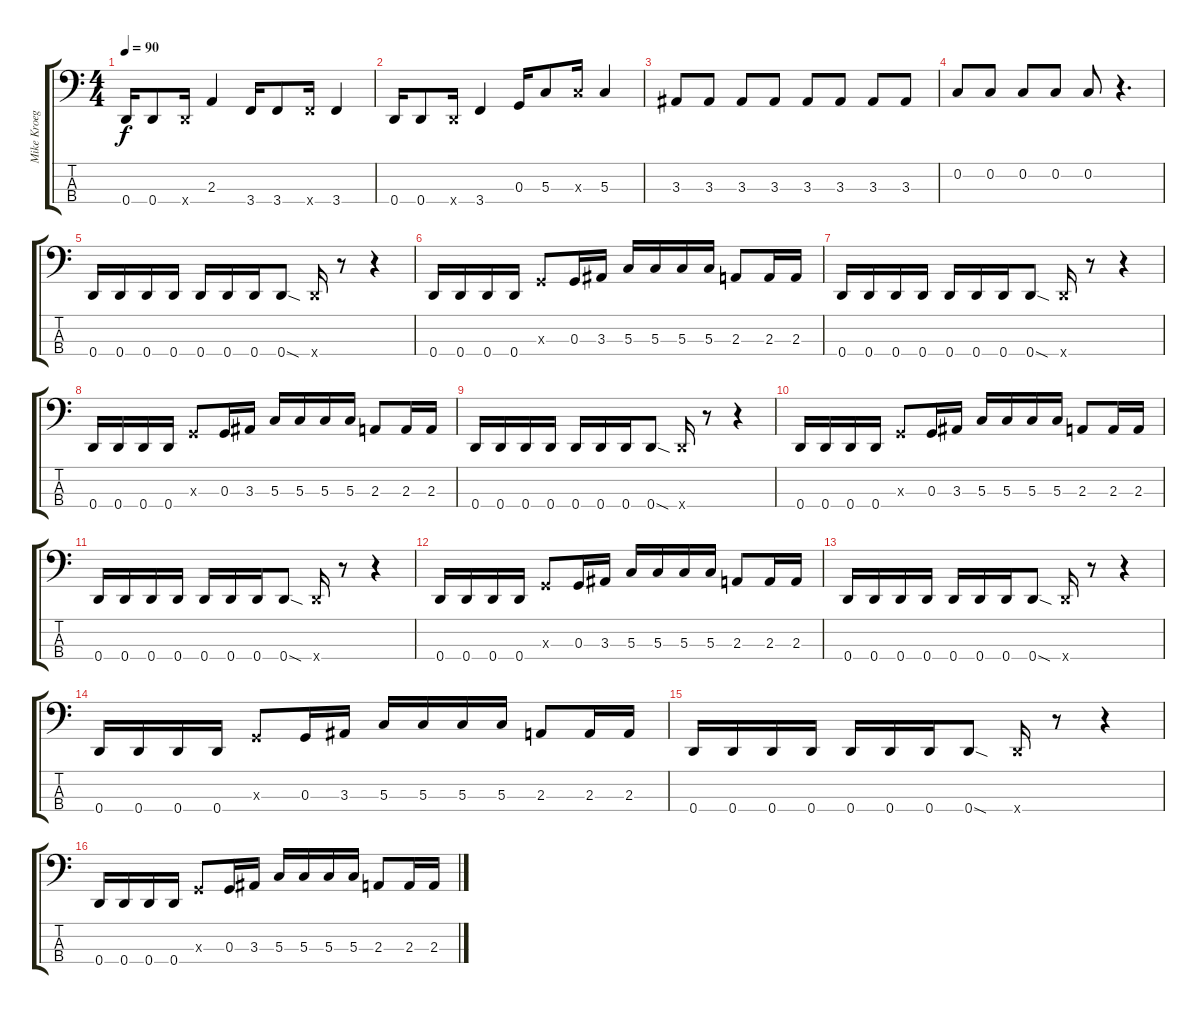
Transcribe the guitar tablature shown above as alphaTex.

\track ("Mike Kroeger (Bass)" "Mike Kroeg") {instrument electricbassfinger}
\staff {score tabs}
\tuning (F2 C2 G1 D1) {hide}
\ts (4 4)
\tempo 90
\clef f4
\ks c
0.4.16{dy f} 0.4.8 0.4{x}.16 2.3.4 3.4.16 3.4.8 3.4{x}.16 3.4.4 |
0.4.16 0.4.8 0.4{x}.16 3.4.4 0.3.16 5.3.8 5.3{x}.16 5.3.4 |
3.3.8 3.3.8 3.3.8 3.3.8 3.3.8 3.3.8 3.3.8 3.3.8 |
0.2.8 0.2.8 0.2.8 0.2.8 0.2.8 r.4{d} |
0.4.16 0.4.16 0.4.16 0.4.16 0.4.16 0.4.16 0.4.16 0.4{sod}.8 0.4{x}.16 r.8 r.4 |
0.4.16 0.4.16 0.4.16 0.4.16 0.3{x}.8 0.3.16 3.3.16 5.3.16 5.3.16 5.3.16 5.3.16 2.3.8 2.3.16 2.3.16 |
0.4.16 0.4.16 0.4.16 0.4.16 0.4.16 0.4.16 0.4.16 0.4{sod}.8 0.4{x}.16 r.8 r.4 |
0.4.16 0.4.16 0.4.16 0.4.16 0.3{x}.8 0.3.16 3.3.16 5.3.16 5.3.16 5.3.16 5.3.16 2.3.8 2.3.16 2.3.16 |
0.4.16 0.4.16 0.4.16 0.4.16 0.4.16 0.4.16 0.4.16 0.4{sod}.8 0.4{x}.16 r.8 r.4 |
0.4.16 0.4.16 0.4.16 0.4.16 0.3{x}.8 0.3.16 3.3.16 5.3.16 5.3.16 5.3.16 5.3.16 2.3.8 2.3.16 2.3.16 |
0.4.16 0.4.16 0.4.16 0.4.16 0.4.16 0.4.16 0.4.16 0.4{sod}.8 0.4{x}.16 r.8 r.4 |
0.4.16 0.4.16 0.4.16 0.4.16 0.3{x}.8 0.3.16 3.3.16 5.3.16 5.3.16 5.3.16 5.3.16 2.3.8 2.3.16 2.3.16 |
0.4.16 0.4.16 0.4.16 0.4.16 0.4.16 0.4.16 0.4.16 0.4{sod}.8 0.4{x}.16 r.8 r.4 |
0.4.16 0.4.16 0.4.16 0.4.16 0.3{x}.8 0.3.16 3.3.16 5.3.16 5.3.16 5.3.16 5.3.16 2.3.8 2.3.16 2.3.16 |
0.4.16 0.4.16 0.4.16 0.4.16 0.4.16 0.4.16 0.4.16 0.4{sod}.8 0.4{x}.16 r.8 r.4 |
0.4.16 0.4.16 0.4.16 0.4.16 0.3{x}.8 0.3.16 3.3.16 5.3.16 5.3.16 5.3.16 5.3.16 2.3.8 2.3.16 2.3.16
